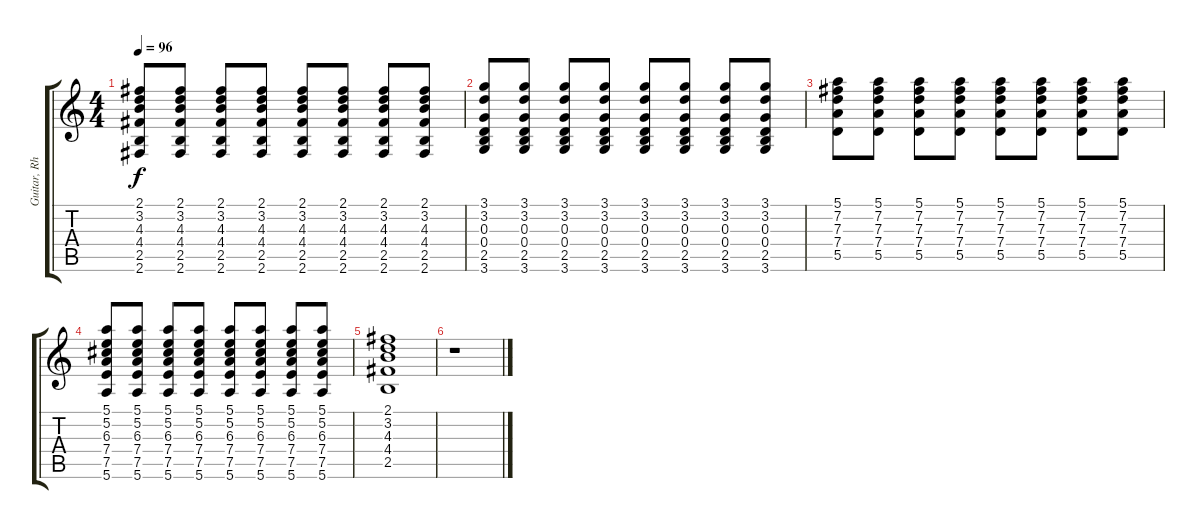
\track ("Guitar, Rhythm" "Guitar, Rh") {instrument overdrivenguitar}
\staff {score tabs}
\tuning (E4 B3 G3 D3 A2 E2) {hide}
\ts (4 4)
\tempo 96
\clef g2
\ks c
(2.1 3.2 4.3 4.4 2.5 2.6).8{dy f} (2.1 3.2 4.3 4.4 2.5 2.6).8 (2.1 3.2 4.3 4.4 2.5 2.6).8 (2.1 3.2 4.3 4.4 2.5 2.6).8 (2.1 3.2 4.3 4.4 2.5 2.6).8 (2.1 3.2 4.3 4.4 2.5 2.6).8 (2.1 3.2 4.3 4.4 2.5 2.6).8 (2.1 3.2 4.3 4.4 2.5 2.6).8 |
(3.1 3.2 0.3 0.4 2.5 3.6).8 (3.1 3.2 0.3 0.4 2.5 3.6).8 (3.1 3.2 0.3 0.4 2.5 3.6).8 (3.1 3.2 0.3 0.4 2.5 3.6).8 (3.1 3.2 0.3 0.4 2.5 3.6).8 (3.1 3.2 0.3 0.4 2.5 3.6).8 (3.1 3.2 0.3 0.4 2.5 3.6).8 (3.1 3.2 0.3 0.4 2.5 3.6).8 |
(5.1 7.2 7.3 7.4 5.5).8 (5.1 7.2 7.3 7.4 5.5).8 (5.1 7.2 7.3 7.4 5.5).8 (5.1 7.2 7.3 7.4 5.5).8 (5.1 7.2 7.3 7.4 5.5).8 (5.1 7.2 7.3 7.4 5.5).8 (5.1 7.2 7.3 7.4 5.5).8 (5.1 7.2 7.3 7.4 5.5).8 |
(5.1 5.2 6.3 7.4 7.5 5.6).8 (5.1 5.2 6.3 7.4 7.5 5.6).8 (5.1 5.2 6.3 7.4 7.5 5.6).8 (5.1 5.2 6.3 7.4 7.5 5.6).8 (5.1 5.2 6.3 7.4 7.5 5.6).8 (5.1 5.2 6.3 7.4 7.5 5.6).8 (5.1 5.2 6.3 7.4 7.5 5.6).8 (5.1 5.2 6.3 7.4 7.5 5.6).8 |
(2.1 3.2 4.3 4.4 2.5).1 |
r.1
